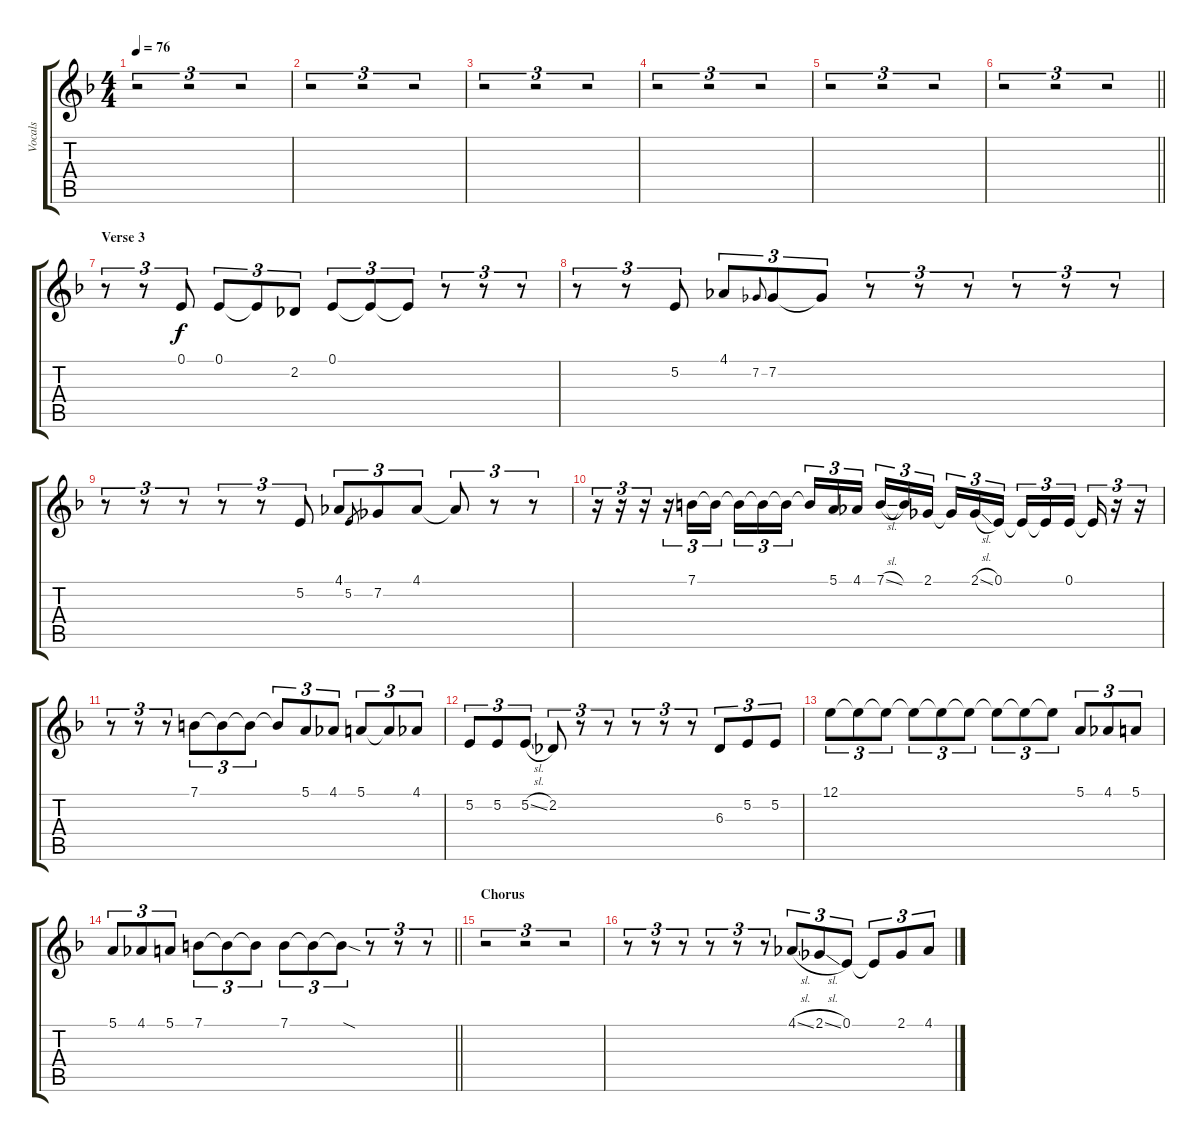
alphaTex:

\track ("Vocals" "Vocals") {instrument harmonica}
\staff {score tabs}
\tuning (E4 B3 G3 D3 A2 E2) {hide}
\ts (4 4)
\tempo 76
\clef g2
\ks f
r.2{tu (3 2) dy f} r.2{tu (3 2)} r.2{tu (3 2)} |
r.2{tu (3 2)} r.2{tu (3 2)} r.2{tu (3 2)} |
r.2{tu (3 2)} r.2{tu (3 2)} r.2{tu (3 2)} |
r.2{tu (3 2)} r.2{tu (3 2)} r.2{tu (3 2)} |
r.2{tu (3 2)} r.2{tu (3 2)} r.2{tu (3 2)} |
\barLineRight lightlight
r.2{tu (3 2)} r.2{tu (3 2)} r.2{tu (3 2)} |
\section ("" "Verse 3")
r.8{tu (3 2)} r.8{tu (3 2)} 0.1.8{tu (3 2)} 0.1.8{tu (3 2)} 0.1{t}.8{tu (3 2)} 2.2.8{tu (3 2)} 0.1.8{tu (3 2)} 0.1{t}.8{tu (3 2)} 0.1{t}.8{tu (3 2)} r.8{tu (3 2)} r.8{tu (3 2)} r.8{tu (3 2)} |
r.8{tu (3 2)} r.8{tu (3 2)} 5.2.8{tu (3 2)} 4.1.8{tu (3 2)} 7.2.8{gr onbeat} 7.2.8{tu (3 2)} 7.2{t}.8{tu (3 2)} r.8{tu (3 2)} r.8{tu (3 2)} r.8{tu (3 2)} r.8{tu (3 2)} r.8{tu (3 2)} r.8{tu (3 2)} |
r.8{tu (3 2)} r.8{tu (3 2)} r.8{tu (3 2)} r.8{tu (3 2)} r.8{tu (3 2)} 5.2.8{tu (3 2)} 4.1.8{tu (3 2)} 5.2.8{gr} 7.2.8{tu (3 2)} 4.1.8{tu (3 2)} 4.1{t}.8{tu (3 2)} r.8{tu (3 2)} r.8{tu (3 2)} |
r.16{tu (3 2)} r.16{tu (3 2)} r.16{tu (3 2)} r.16{tu (3 2)} 7.1.16{tu (3 2)} 7.1{t}.16{tu (3 2)} 7.1{t}.16{tu (3 2)} 7.1{t}.16{tu (3 2)} 7.1{t}.16{tu (3 2) beam splitsecondary} 7.1{t}.16{tu (3 2)} 5.1.16{tu (3 2)} 4.1.16{tu (3 2)} 7.1{sl}.16{tu (3 2)} 7.1{t}.16{tu (3 2)} 2.1.16{tu (3 2) beam splitsecondary} 2.1{t}.16{tu (3 2)} 2.1{sl}.16{tu (3 2)} 0.1.16{tu (3 2)} 0.1{t}.16{tu (3 2)} 0.1{t}.16{tu (3 2)} 0.1.16{tu (3 2) beam splitsecondary} 0.1{t}.16{tu (3 2)} r.16{tu (3 2)} r.16{tu (3 2)} |
r.8{tu (3 2)} r.8{tu (3 2)} r.8{tu (3 2)} 7.1.8{tu (3 2)} 7.1{t}.8{tu (3 2)} 7.1{t}.8{tu (3 2)} 7.1{t}.8{tu (3 2)} 5.1.8{tu (3 2)} 4.1.8{tu (3 2)} 5.1.8{tu (3 2)} 5.1{t}.8{tu (3 2)} 4.1.8{tu (3 2)} |
5.2.8{tu (3 2)} 5.2.8{tu (3 2)} 5.2{sl}.8{tu (3 2)} 2.2.8{tu (3 2)} r.8{tu (3 2)} r.8{tu (3 2)} r.8{tu (3 2)} r.8{tu (3 2)} r.8{tu (3 2)} 6.3.8{tu (3 2)} 5.2.8{tu (3 2)} 5.2.8{tu (3 2)} |
12.1.8{tu (3 2)} 12.1{t}.8{tu (3 2)} 12.1{t}.8{tu (3 2)} 12.1{t}.8{tu (3 2)} 12.1{t}.8{tu (3 2)} 12.1{t}.8{tu (3 2)} 12.1{t}.8{tu (3 2)} 12.1{t}.8{tu (3 2)} 12.1{t}.8{tu (3 2)} 5.1.8{tu (3 2)} 4.1.8{tu (3 2)} 5.1.8{tu (3 2)} |
\barLineRight lightlight
5.1.8{tu (3 2)} 4.1.8{tu (3 2)} 5.1.8{tu (3 2)} 7.1.8{tu (3 2)} 7.1{t}.8{tu (3 2)} 7.1{t}.8{tu (3 2)} 7.1.8{tu (3 2)} 7.1{t}.8{tu (3 2)} 7.1{sod t}.8{tu (3 2)} r.8{tu (3 2)} r.8{tu (3 2)} r.8{tu (3 2)} |
\section ("" "Chorus")
r.2{tu (3 2)} r.2{tu (3 2)} r.2{tu (3 2)} |
r.8{tu (3 2)} r.8{tu (3 2)} r.8{tu (3 2)} r.8{tu (3 2)} r.8{tu (3 2)} r.8{tu (3 2)} 4.1{sl}.8{tu (3 2)} 2.1{sl}.8{tu (3 2)} 0.1.8{tu (3 2)} 0.1{t}.8{tu (3 2)} 2.1.8{tu (3 2)} 4.1.8{tu (3 2)}
